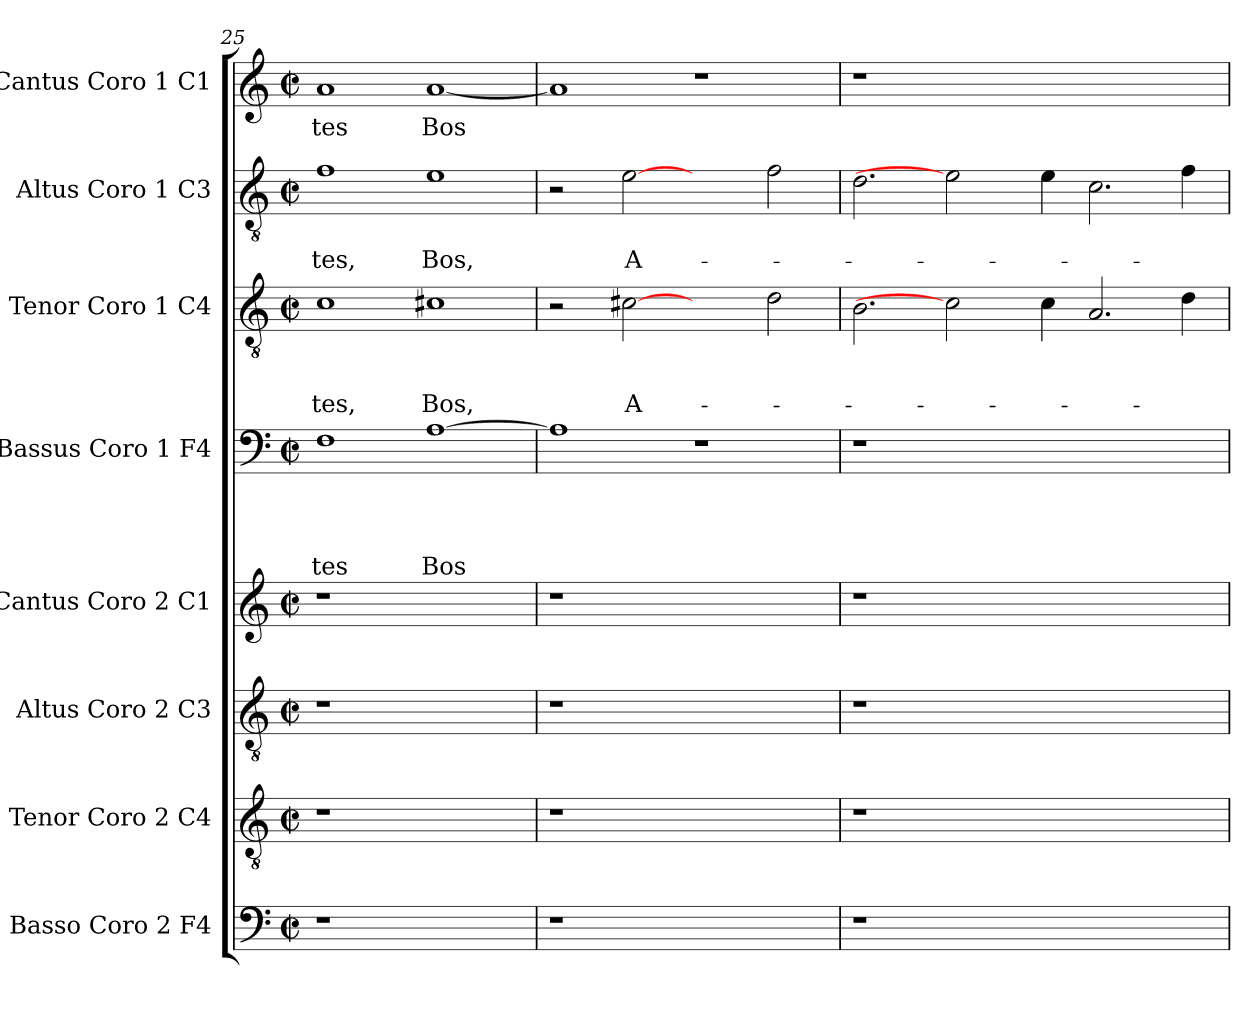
**kern	**kern	**kern	**kern	**kern	**text	**text	**text	**text	**kern	**text	**text	**text	**kern	**text	**text	**kern	**text
*part8	*part7	*part6	*part5	*part4	*part4	*part4	*part4	*part4	*part3	*part3	*part3	*part3	*part2	*part2	*part2	*part1	*part1
*staff8	*staff7	*staff6	*staff5	*staff4	*staff4	*staff4	*staff4	*staff4	*staff3	*staff3	*staff3	*staff3	*staff2	*staff2	*staff2	*staff1	*staff1
*I"Basso Coro 2 F4	*I"Tenor  Coro 2 C4	*I"Altus Coro 2 C3	*I"Cantus  Coro 2 C1	*I"Bassus  Coro 1 F4	*	*	*	*	*I"Tenor  Coro 1 C4	*	*	*	*I"Altus  Coro 1 C3	*	*	*I"Cantus  Coro 1 C1	*
*I'B2	*I'T2	*I'A2	*I'C3	*I'B1	*	*	*	*	*I'T1	*	*	*	*I'A1	*	*	*I'C1	*
*clefF4	*clefGv2	*clefGv2	*clefG2	*clefF4	*	*	*	*	*clefGv2	*	*	*	*clefGv2	*	*	*clefG2	*
*k[]	*k[]	*k[]	*k[]	*k[]	*	*	*	*	*k[]	*	*	*	*k[]	*	*	*k[]	*
*C:	*C:	*C:	*C:	*C:	*	*	*	*	*C:	*	*	*	*C:	*	*	*C:	*
*M2/2	*M2/2	*M2/2	*M2/2	*M2/2	*	*	*	*	*M2/2	*	*	*	*M2/2	*	*	*M2/2	*
*met(c|)	*met(c|)	*met(c|)	*met(c|)	*met(c|)	*	*	*	*	*met(c|)	*	*	*	*met(c|)	*	*	*met(c|)	*
=25	=25	=25	=25	=25	=25	=25	=25	=25	=25	=25	=25	=25	=25	=25	=25	=25	=25
1r	1r	1r	1r	1F	.	.	.	-tes	1c	.	.	-tes,	1f	.	-tes,	1a	-tes
1ryy	1ryy	1ryy	1ryy	[1A	.	.	.	Bos	1c#X	.	.	Bos,	1e	.	Bos,	[1a	Bos
!!LO:LB:g=z
=26	=26	=26	=26	=26	=26	=26	=26	=26	=26	=26	=26	=26	=26	=26	=26	=26	=26
1r	1r	1r	1r	1A]	.	.	.	.	2r	.	.	.	2r	.	.	1a]	.
.	.	.	.	.	.	.	.	.	[2c#X	.	.	A-	[2e	.	A-	.	.
1ryy	1ryy	1ryy	1ryy	1r	.	.	.	.	2ryy	.	.	.	2ryy	.	.	1r	.
.	.	.	.	.	.	.	.	.	2d\	.	.	.	2f\	.	.	.	.
=27	=27	=27	=27	=27	=27	=27	=27	=27	=27	=27	=27	=27	=27	=27	=27	=27	=27
1r	1r	1r	1r	1r	.	.	.	.	2.B\	.	.	.	2.d\	.	.	1r	.
.	.	.	.	.	.	.	.	.	2c#]	.	.	.	2e]	.	.	.	.
1.ryy	1.ryy	1.ryy	1.ryy	1.ryy	.	.	.	.	.	.	.	.	.	.	.	1.ryy	.
.	.	.	.	.	.	.	.	.	4c\	.	.	.	4e\	.	.	.	.
.	.	.	.	.	.	.	.	.	2.A/	.	.	.	2.c\	.	.	.	.
.	.	.	.	.	.	.	.	.	4d\	.	.	.	4f\	.	.	.	.
=	=	=	=	=	=	=	=	=	=	=	=	=	=	=	=	=	=
*-	*-	*-	*-	*-	*-	*-	*-	*-	*-	*-	*-	*-	*-	*-	*-	*-	*-
